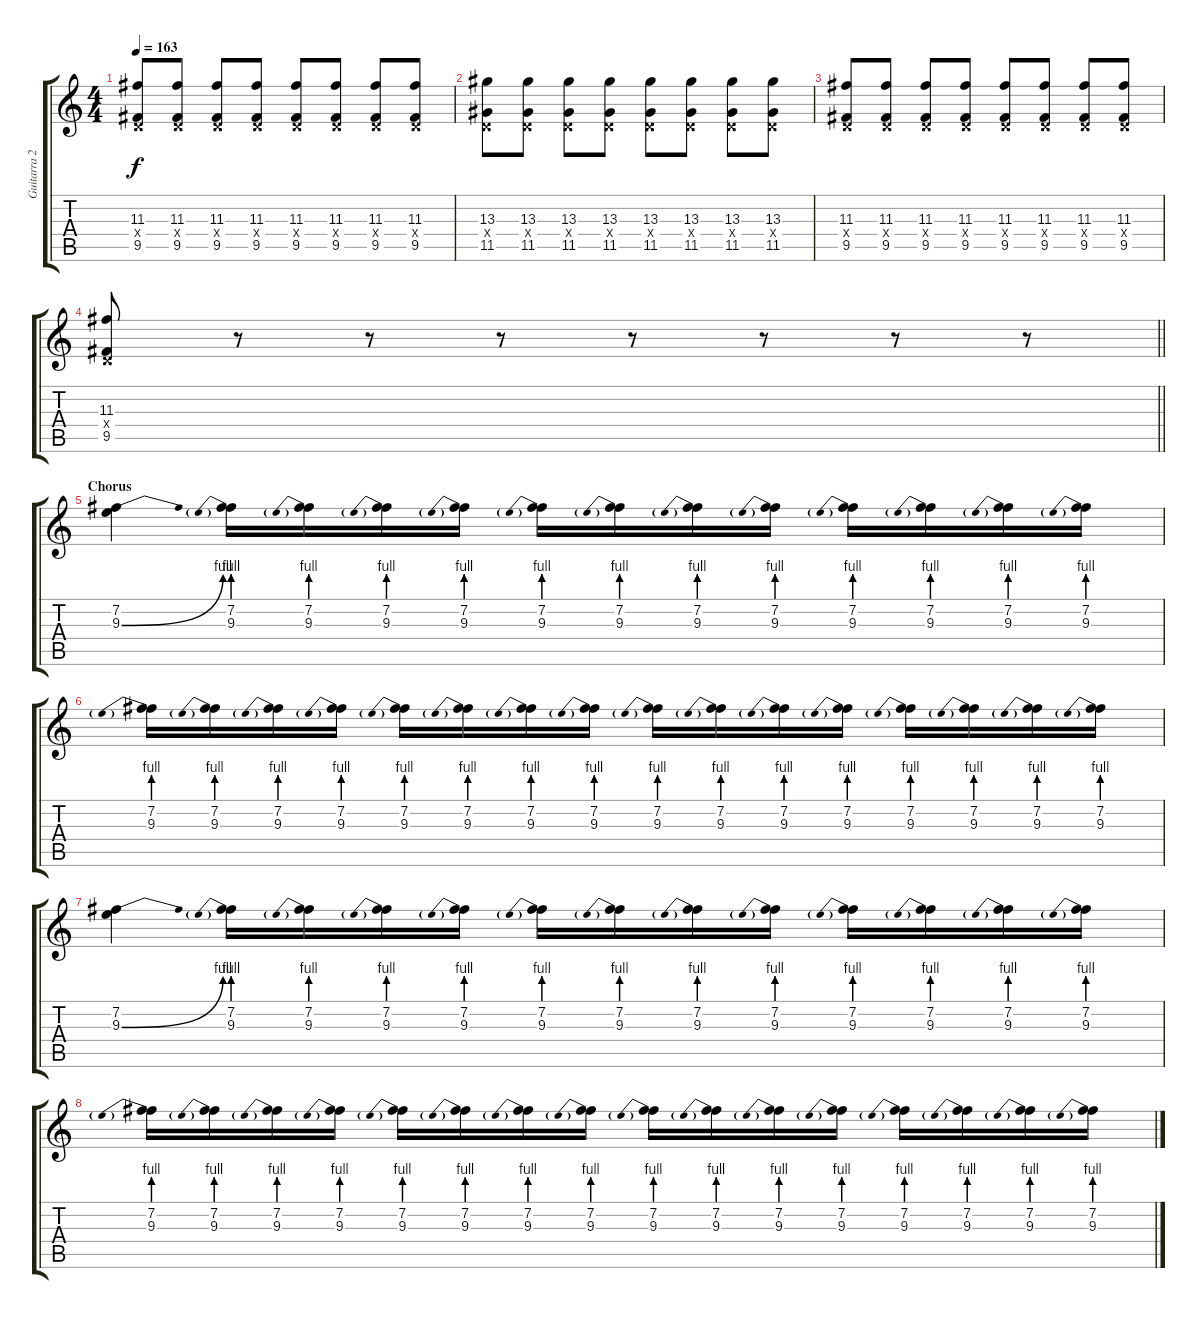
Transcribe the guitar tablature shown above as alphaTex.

\track ("Guitarra 2 - Erik " "Guitarra 2") {instrument distortionguitar}
\staff {score tabs}
\tuning (E4 B3 G3 D3 A2 E2) {hide}
\ts (4 4)
\tempo 163
\clef g2
\ks c
(11.3 0.4{x} 9.5).8{dy f} (11.3 0.4{x} 9.5).8 (11.3 0.4{x} 9.5).8 (11.3 0.4{x} 9.5).8 (11.3 0.4{x} 9.5).8 (11.3 0.4{x} 9.5).8 (11.3 0.4{x} 9.5).8 (11.3 0.4{x} 9.5).8 |
(13.3 0.4{x} 11.5).8 (13.3 0.4{x} 11.5).8 (13.3 0.4{x} 11.5).8 (13.3 0.4{x} 11.5).8 (13.3 0.4{x} 11.5).8 (13.3 0.4{x} 11.5).8 (13.3 0.4{x} 11.5).8 (13.3 0.4{x} 11.5).8 |
(11.3 0.4{x} 9.5).8 (11.3 0.4{x} 9.5).8 (11.3 0.4{x} 9.5).8 (11.3 0.4{x} 9.5).8 (11.3 0.4{x} 9.5).8 (11.3 0.4{x} 9.5).8 (11.3 0.4{x} 9.5).8 (11.3 0.4{x} 9.5).8 |
\barLineRight lightlight
(11.3 0.4{x} 9.5).8 r.8 r.8 r.8 r.8 r.8 r.8 r.8 |
\section ("" "Chorus")
(7.2 9.3{be (bend 0 0 60 4)}).4{volume 11 balance 8} (7.2 9.3{be (prebend 0 4 60 4)}).16 (7.2 9.3{be (prebend 0 4 60 4)}).16 (7.2 9.3{be (prebend 0 4 60 4)}).16 (7.2 9.3{be (prebend 0 4 60 4)}).16 (7.2 9.3{be (prebend 0 4 60 4)}).16 (7.2 9.3{be (prebend 0 4 60 4)}).16 (7.2 9.3{be (prebend 0 4 60 4)}).16 (7.2 9.3{be (prebend 0 4 60 4)}).16 (7.2 9.3{be (prebend 0 4 60 4)}).16 (7.2 9.3{be (prebend 0 4 60 4)}).16 (7.2 9.3{be (prebend 0 4 60 4)}).16 (7.2 9.3{be (prebend 0 4 60 4)}).16 |
(7.2 9.3{be (prebend 0 4 60 4)}).16 (7.2 9.3{be (prebend 0 4 60 4)}).16 (7.2 9.3{be (prebend 0 4 60 4)}).16 (7.2 9.3{be (prebend 0 4 60 4)}).16 (7.2 9.3{be (prebend 0 4 60 4)}).16 (7.2 9.3{be (prebend 0 4 60 4)}).16 (7.2 9.3{be (prebend 0 4 60 4)}).16 (7.2 9.3{be (prebend 0 4 60 4)}).16 (7.2 9.3{be (prebend 0 4 60 4)}).16 (7.2 9.3{be (prebend 0 4 60 4)}).16 (7.2 9.3{be (prebend 0 4 60 4)}).16 (7.2 9.3{be (prebend 0 4 60 4)}).16 (7.2 9.3{be (prebend 0 4 60 4)}).16 (7.2 9.3{be (prebend 0 4 60 4)}).16 (7.2 9.3{be (prebend 0 4 60 4)}).16 (7.2 9.3{be (prebend 0 4 60 4)}).16 |
(7.2 9.3{be (bend 0 0 60 4)}).4{balance 8} (7.2 9.3{be (prebend 0 4 60 4)}).16 (7.2 9.3{be (prebend 0 4 60 4)}).16 (7.2 9.3{be (prebend 0 4 60 4)}).16 (7.2 9.3{be (prebend 0 4 60 4)}).16 (7.2 9.3{be (prebend 0 4 60 4)}).16 (7.2 9.3{be (prebend 0 4 60 4)}).16 (7.2 9.3{be (prebend 0 4 60 4)}).16 (7.2 9.3{be (prebend 0 4 60 4)}).16 (7.2 9.3{be (prebend 0 4 60 4)}).16 (7.2 9.3{be (prebend 0 4 60 4)}).16 (7.2 9.3{be (prebend 0 4 60 4)}).16 (7.2 9.3{be (prebend 0 4 60 4)}).16 |
(7.2 9.3{be (prebend 0 4 60 4)}).16 (7.2 9.3{be (prebend 0 4 60 4)}).16 (7.2 9.3{be (prebend 0 4 60 4)}).16 (7.2 9.3{be (prebend 0 4 60 4)}).16 (7.2 9.3{be (prebend 0 4 60 4)}).16 (7.2 9.3{be (prebend 0 4 60 4)}).16 (7.2 9.3{be (prebend 0 4 60 4)}).16 (7.2 9.3{be (prebend 0 4 60 4)}).16 (7.2 9.3{be (prebend 0 4 60 4)}).16 (7.2 9.3{be (prebend 0 4 60 4)}).16 (7.2 9.3{be (prebend 0 4 60 4)}).16 (7.2 9.3{be (prebend 0 4 60 4)}).16 (7.2 9.3{be (prebend 0 4 60 4)}).16 (7.2 9.3{be (prebend 0 4 60 4)}).16 (7.2 9.3{be (prebend 0 4 60 4)}).16 (7.2 9.3{be (prebend 0 4 60 4)}).16
